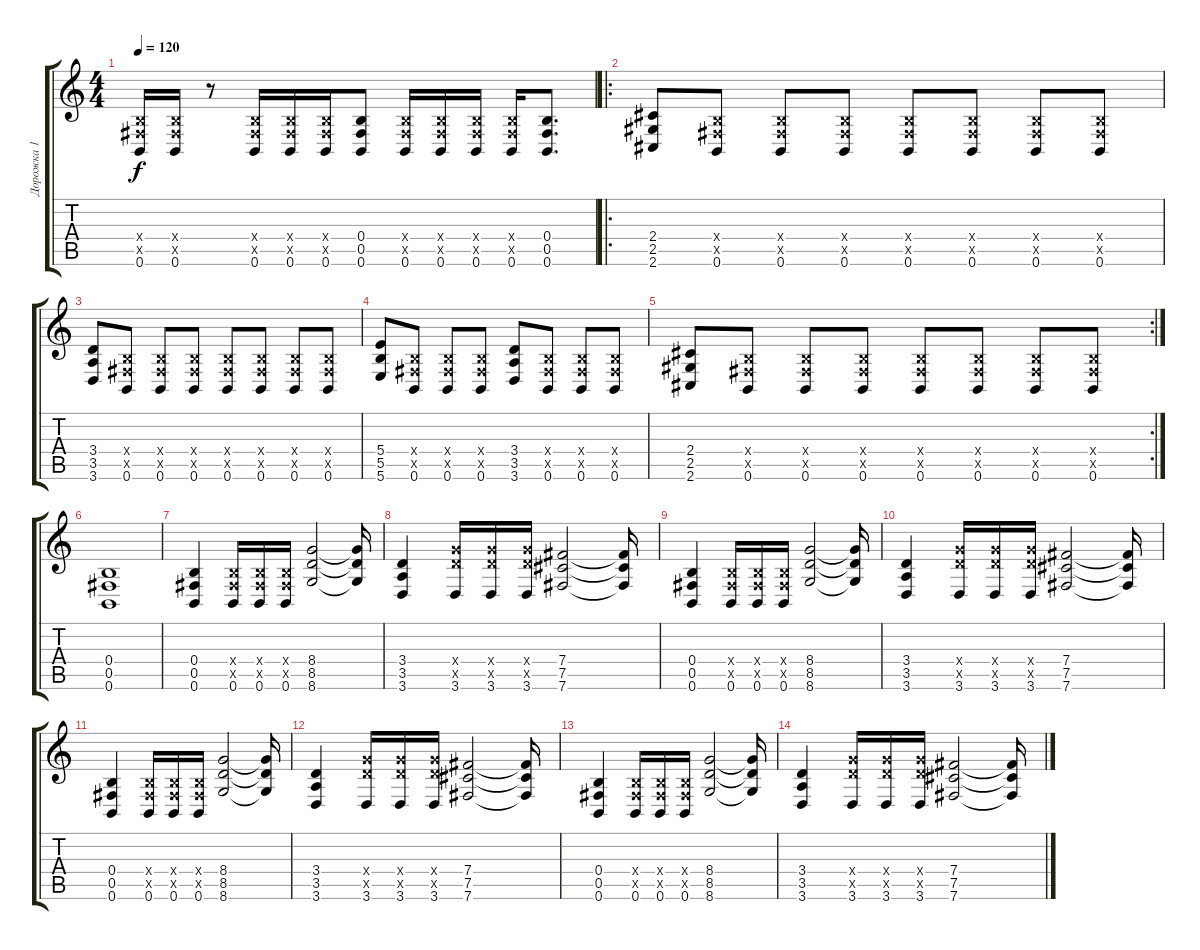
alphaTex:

\track ("Дорожка 1" "Дорожка 1") {instrument distortionguitar}
\staff {score tabs}
\tuning (Db4 Ab3 E3 B2 Gb2 B1) {hide}
\ts (4 4)
\tempo 120
\clef g2
\ks c
(0.4{x} 0.5{x} 0.6).16{dy f} (0.4{x} 0.5{x} 0.6).16 r.8 (0.4{x} 0.5{x} 0.6).16 (0.4{x} 0.5{x} 0.6).16 (0.4{x} 0.5{x} 0.6).16 (0.4 0.5 0.6).8 (0.4{x} 0.5{x} 0.6).16 (0.4{x} 0.5{x} 0.6).16 (0.4{x} 0.5{x} 0.6).16 (0.4{x} 0.5{x} 0.6).16 (0.4 0.5 0.6).8{d} |
\ro
(2.4 2.5 2.6).8 (0.4{x} 0.5{x} 0.6).8 (0.4{x} 0.5{x} 0.6).8 (0.4{x} 0.5{x} 0.6).8 (0.4{x} 0.5{x} 0.6).8 (0.4{x} 0.5{x} 0.6).8 (0.4{x} 0.5{x} 0.6).8 (0.4{x} 0.5{x} 0.6).8 |
(3.4 3.5 3.6).8 (0.4{x} 0.5{x} 0.6).8 (0.4{x} 0.5{x} 0.6).8 (0.4{x} 0.5{x} 0.6).8 (0.4{x} 0.5{x} 0.6).8 (0.4{x} 0.5{x} 0.6).8 (0.4{x} 0.5{x} 0.6).8 (0.4{x} 0.5{x} 0.6).8 |
(5.4 5.5 5.6).8 (0.4{x} 0.5{x} 0.6).8 (0.4{x} 0.5{x} 0.6).8 (0.4{x} 0.5{x} 0.6).8 (3.4 3.5 3.6).8 (0.4{x} 0.5{x} 0.6).8 (0.4{x} 0.5{x} 0.6).8 (0.4{x} 0.5{x} 0.6).8 |
\rc 2
(2.4 2.5 2.6).8 (0.4{x} 0.5{x} 0.6).8 (0.4{x} 0.5{x} 0.6).8 (0.4{x} 0.5{x} 0.6).8 (0.4{x} 0.5{x} 0.6).8 (0.4{x} 0.5{x} 0.6).8 (0.4{x} 0.5{x} 0.6).8 (0.4{x} 0.5{x} 0.6).8 |
(0.4 0.5 0.6).1 |
(0.4 0.5 0.6).4 (0.4{x} 0.5{x} 0.6).16 (0.4{x} 0.5{x} 0.6).16 (0.4{x} 0.5{x} 0.6).16 (8.4 8.5 8.6).2 (8.4{t} 8.5{t} 8.6{t}).16 |
(3.4 3.5 3.6).4 (8.4{x} 8.5{x} 3.6).16 (8.4{x} 8.5{x} 3.6).16 (8.4{x} 8.5{x} 3.6).16 (7.4 7.5 7.6).2 (7.4{t} 7.5{t} 7.6{t}).16 |
(0.4 0.5 0.6).4 (0.4{x} 0.5{x} 0.6).16 (0.4{x} 0.5{x} 0.6).16 (0.4{x} 0.5{x} 0.6).16 (8.4 8.5 8.6).2 (8.4{t} 8.5{t} 8.6{t}).16 |
(3.4 3.5 3.6).4 (8.4{x} 8.5{x} 3.6).16 (8.4{x} 8.5{x} 3.6).16 (8.4{x} 8.5{x} 3.6).16 (7.4 7.5 7.6).2 (7.4{t} 7.5{t} 7.6{t}).16 |
(0.4 0.5 0.6).4 (0.4{x} 0.5{x} 0.6).16 (0.4{x} 0.5{x} 0.6).16 (0.4{x} 0.5{x} 0.6).16 (8.4 8.5 8.6).2 (8.4{t} 8.5{t} 8.6{t}).16 |
(3.4 3.5 3.6).4 (8.4{x} 8.5{x} 3.6).16 (8.4{x} 8.5{x} 3.6).16 (8.4{x} 8.5{x} 3.6).16 (7.4 7.5 7.6).2 (7.4{t} 7.5{t} 7.6{t}).16 |
(0.4 0.5 0.6).4 (0.4{x} 0.5{x} 0.6).16 (0.4{x} 0.5{x} 0.6).16 (0.4{x} 0.5{x} 0.6).16 (8.4 8.5 8.6).2 (8.4{t} 8.5{t} 8.6{t}).16 |
(3.4 3.5 3.6).4 (8.4{x} 8.5{x} 3.6).16 (8.4{x} 8.5{x} 3.6).16 (8.4{x} 8.5{x} 3.6).16 (7.4 7.5 7.6).2 (7.4{t} 7.5{t} 7.6{t}).16
